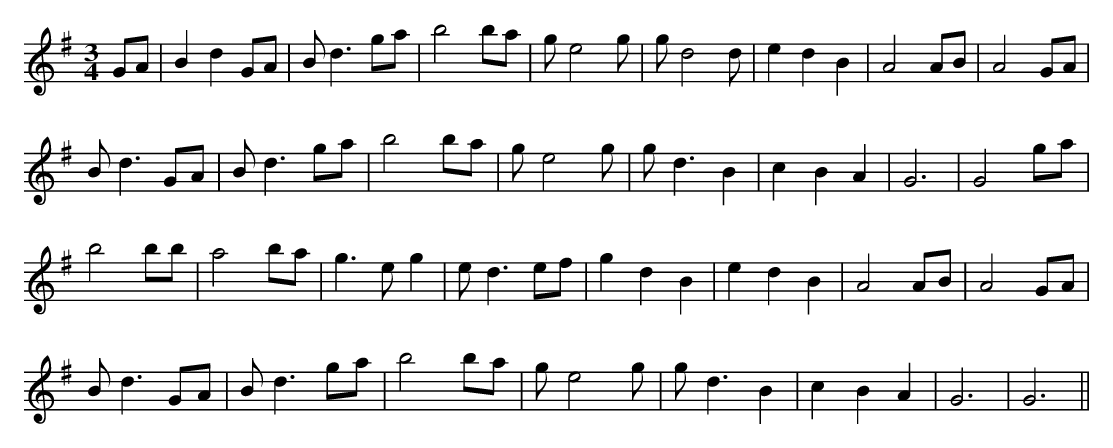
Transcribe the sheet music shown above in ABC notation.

X:1
M:3/4
K:G
GA|B2 d2 GA|Bd3 ga|b4 ba|ge4g|gd4d|e2 d2 B2|A4 AB|A4 GA|
Bd3 GA|Bd3 ga|b4 ba|ge4g|gd3 B2|c2 B2 A2|G6|G4 ga|
b4 bb|a4 ba|g3e g2|ed3 ef|g2 d2 B2|e2 d2 B2|A4 AB|A4 GA|
Bd3 GA|Bd3 ga|b4 ba|ge4g|gd3 B2|c2 B2 A2|G6|G6||
